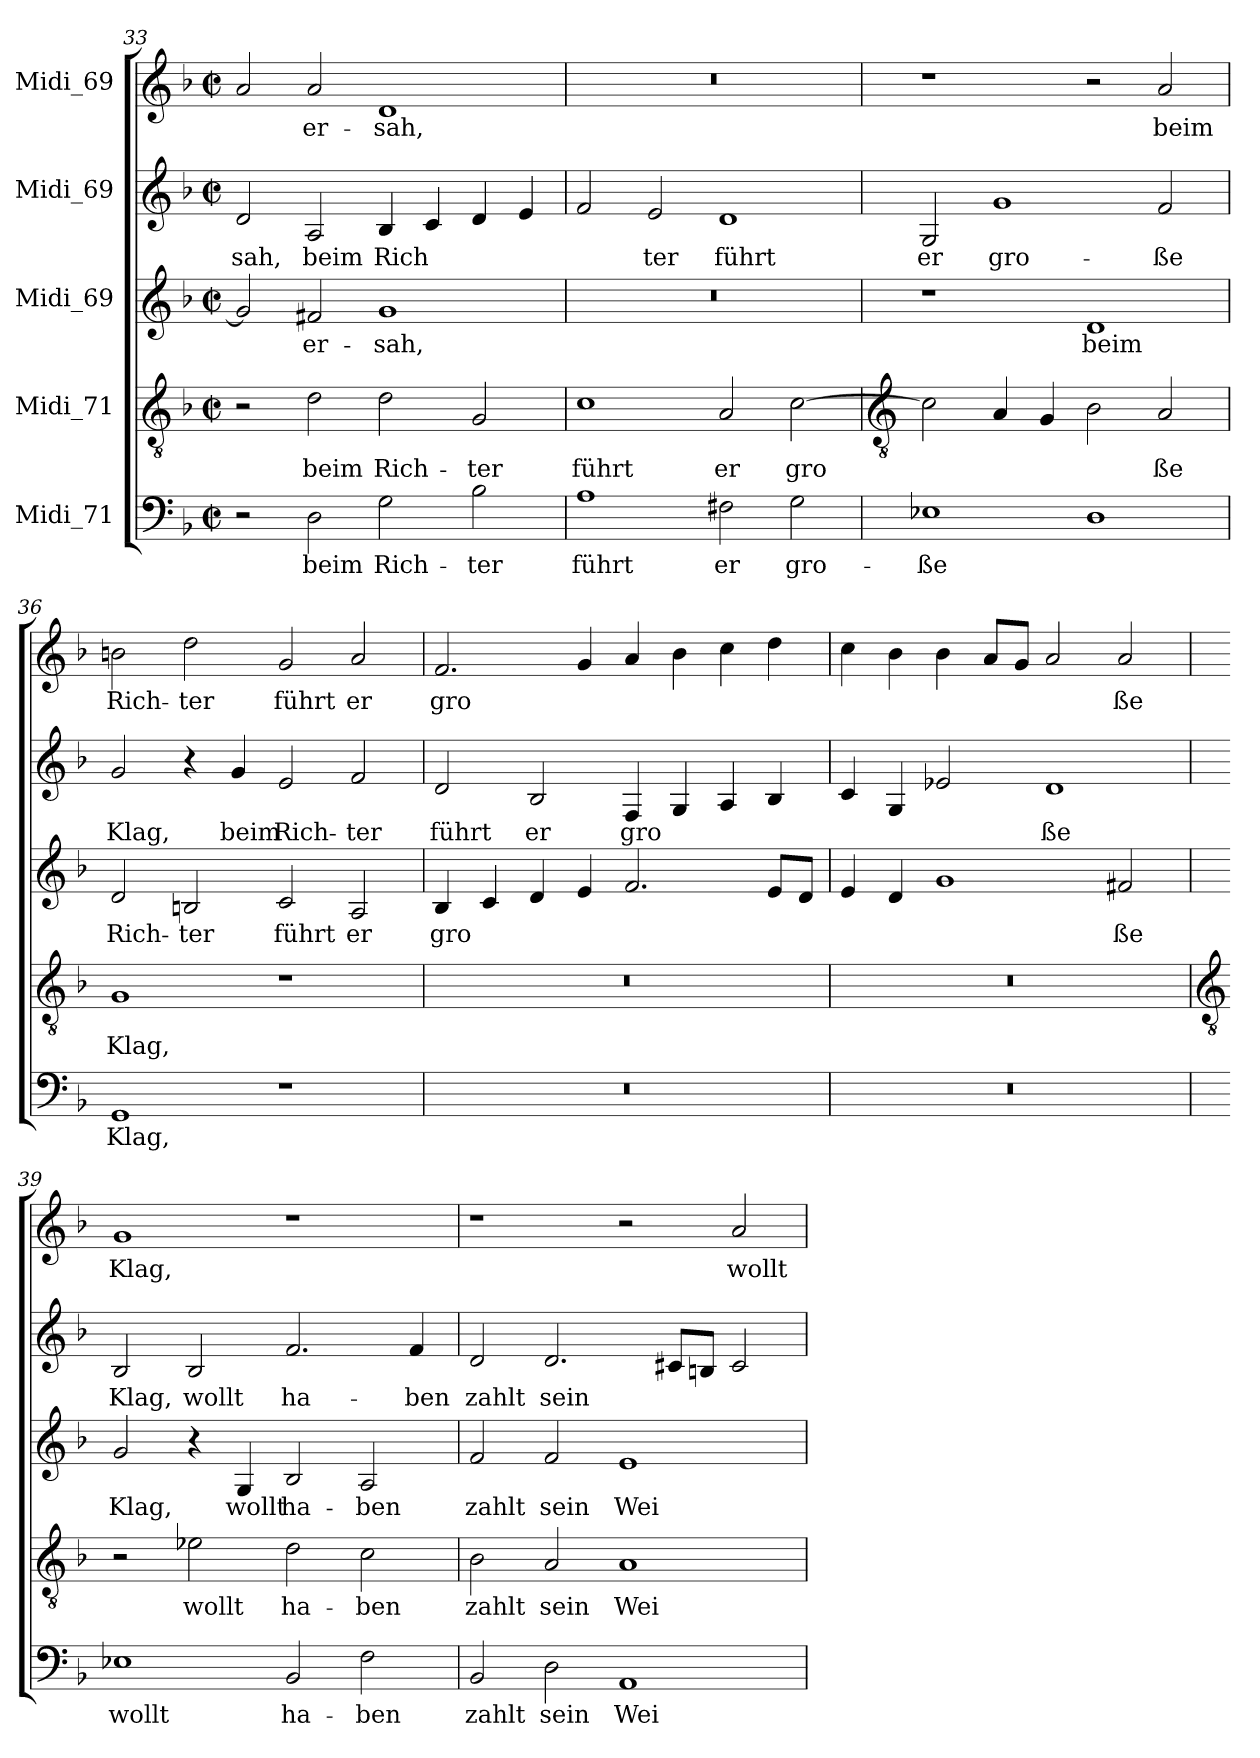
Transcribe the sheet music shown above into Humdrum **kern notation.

**kern	**text	**kern	**text	**kern	**text	**kern	**text	**kern	**text
*part5	*part5	*part4	*part4	*part3	*part3	*part2	*part2	*part1	*part1
*staff5	*staff5	*staff4	*staff4	*staff3	*staff3	*staff2	*staff2	*staff1	*staff1
*I"Midi_71	*	*I"Midi_71	*	*I"Midi_69	*	*I"Midi_69	*	*I"Midi_69	*
*clefF4	*	*clefGv2	*	*clefG2	*	*clefG2	*	*clefG2	*
*k[b-]	*	*k[b-]	*	*k[b-]	*	*k[b-]	*	*k[b-]	*
*F:	*	*F:	*	*F:	*	*F:	*	*F:	*
*M4/2	*	*M4/2	*	*M4/2	*	*M4/2	*	*M4/2	*
*met(c|)	*	*met(c|)	*	*met(c|)	*	*met(c|)	*	*met(c|)	*
=33	=33	=33	=33	=33	=33	=33	=33	=33	=33
!	!	!	!	!	!	!	!LO:LY:b	!	!
2r	.	2r	.	2g]	.	2d	-sah,	2a	.
!	!LO:LY:b	!	!LO:LY:b	!	!LO:LY:b	!	!LO:LY:b	!	!LO:LY:b
2D	beim	2d	beim	2f#	er-	2A	beim	2a	er-
!	!LO:LY:b	!	!LO:LY:b	!	!LO:LY:b	!	!LO:LY:b	!	!LO:LY:b
2G	Rich-	2d	Rich-	1g	-sah,	4B-	Rich	1d	-sah,
.	.	.	.	.	.	4c	.	.	.
!	!LO:LY:b	!	!LO:LY:b	!	!	!	!	!	!
2B-	-ter	2G	-ter	.	.	4d	.	.	.
.	.	.	.	.	.	4e	.	.	.
=34	=34	=34	=34	=34	=34	=34	=34	=34	=34
!	!LO:LY:b	!	!LO:LY:b	!	!	!	!	!	!
1A	führt	1c	führt	0r	.	2f	.	0r	.
!	!	!	!	!	!	!	!LO:LY:b	!	!
.	.	.	.	.	.	2e	ter	.	.
!	!LO:LY:b	!	!LO:LY:b	!	!	!	!LO:LY:b	!	!
2F#X	er	2A	er	.	.	1d	führt	.	.
!	!LO:LY:b	!	!LO:LY:b	!	!	!	!	!	!
2G	gro-	[2c	gro	.	.	.	.	.	.
!!LO:LB:g=z
=35	=35	=35	=35	=35	=35	=35	=35	=35	=35
*	*	*clefGv2	*	*	*	*	*	*	*
!	!LO:LY:b	!	!	!	!	!	!LO:LY:b	!	!
1E-X	-ße	2c]	.	1r	.	2G	er	1r	.
!	!	!	!	!	!	!	!LO:LY:b	!	!
.	.	4A	.	.	.	1g	gro-	.	.
.	.	4G	.	.	.	.	.	.	.
!	!	!	!	!	!LO:LY:b	!	!	!	!
1D	.	2B-	.	1d	beim	.	.	2r	.
!	!	!	!LO:LY:b	!	!	!	!LO:LY:b	!	!LO:LY:b
.	.	2A	ße	.	.	2f	-ße	2a	beim
=36	=36	=36	=36	=36	=36	=36	=36	=36	=36
!	!LO:LY:b	!	!LO:LY:b	!	!LO:LY:b	!	!LO:LY:b	!	!LO:LY:b
1GG	Klag,	1G	Klag,	2d	Rich-	2g	Klag,	2bn	Rich-
!	!	!	!	!	!LO:LY:b	!	!	!	!LO:LY:b
.	.	.	.	2Bn	-ter	4r	.	2dd	-ter
!	!	!	!	!	!	!	!LO:LY:b	!	!
.	.	.	.	.	.	4g	beim	.	.
!	!	!	!	!	!LO:LY:b	!	!LO:LY:b	!	!LO:LY:b
1r	.	1r	.	2c	führt	2e	Rich-	2g	führt
!	!	!	!	!	!LO:LY:b	!	!LO:LY:b	!	!LO:LY:b
.	.	.	.	2A	er	2f	-ter	2a	er
=37	=37	=37	=37	=37	=37	=37	=37	=37	=37
!	!	!	!	!	!LO:LY:b	!	!LO:LY:b	!	!LO:LY:b
0r	.	0r	.	4B-	gro	2d	führt	2.f	gro
.	.	.	.	4c	.	.	.	.	.
!	!	!	!	!	!	!	!LO:LY:b	!	!
.	.	.	.	4d	.	2B-	er	.	.
.	.	.	.	4e	.	.	.	4g	.
!	!	!	!	!	!	!	!LO:LY:b	!	!
.	.	.	.	2.f	.	4F	gro	4a	.
.	.	.	.	.	.	4G	.	4b-	.
.	.	.	.	.	.	4A	.	4cc	.
.	.	.	.	8eL	.	4B-	.	4dd	.
.	.	.	.	8dJ	.	.	.	.	.
=38	=38	=38	=38	=38	=38	=38	=38	=38	=38
0r	.	0r	.	4e	.	4c	.	4cc	.
.	.	.	.	4d	.	4G	.	4b-	.
.	.	.	.	1g	.	2e-	.	4b-	.
.	.	.	.	.	.	.	.	8aL	.
.	.	.	.	.	.	.	.	8gJ	.
!	!	!	!	!	!	!	!LO:LY:b	!	!
.	.	.	.	.	.	1d	ße	2a	.
!	!	!	!	!	!LO:LY:b	!	!	!	!LO:LY:b
.	.	.	.	2f#	ße	.	.	2a	ße
!!LO:LB:g=z
=39	=39	=39	=39	=39	=39	=39	=39	=39	=39
*	*	*clefGv2	*	*	*	*	*	*	*
!	!LO:LY:b	!	!	!	!LO:LY:b	!	!LO:LY:b	!	!LO:LY:b
1E-X	wollt	2r	.	2g	Klag,	2B-	Klag,	1g	Klag,
!	!	!	!LO:LY:b	!	!	!	!LO:LY:b	!	!
.	.	2e-X	wollt	4r	.	2B-	wollt	.	.
!	!	!	!	!	!LO:LY:b	!	!	!	!
.	.	.	.	4G	wollt	.	.	.	.
!	!LO:LY:b	!	!LO:LY:b	!	!LO:LY:b	!	!LO:LY:b	!	!
2BB-	ha-	2d	ha-	2B-	ha-	2.f	ha-	1r	.
!	!LO:LY:b	!	!LO:LY:b	!	!LO:LY:b	!	!	!	!
2F	-ben	2c	-ben	2A	-ben	.	.	.	.
!	!	!	!	!	!	!	!LO:LY:b	!	!
.	.	.	.	.	.	4f	-ben	.	.
=40	=40	=40	=40	=40	=40	=40	=40	=40	=40
!	!LO:LY:b	!	!LO:LY:b	!	!LO:LY:b	!	!LO:LY:b	!	!
2BB-	zahlt	2B-	zahlt	2f	zahlt	2d	zahlt	1r	.
!	!LO:LY:b	!	!LO:LY:b	!	!LO:LY:b	!	!LO:LY:b	!	!
2D	sein	2A	sein	2f	sein	2.d	sein	.	.
!	!LO:LY:b	!	!LO:LY:b	!	!LO:LY:b	!	!	!	!
1AA	Wei-	1A	Wei-	1e	Wei-	.	.	2r	.
.	.	.	.	.	.	8c#L	.	.	.
.	.	.	.	.	.	8BJ	.	.	.
!	!	!	!	!	!	!	!	!	!LO:LY:b
.	.	.	.	.	.	2c#	.	2a	wollt
=	=	=	=	=	=	=	=	=	=
*-	*-	*-	*-	*-	*-	*-	*-	*-	*-
